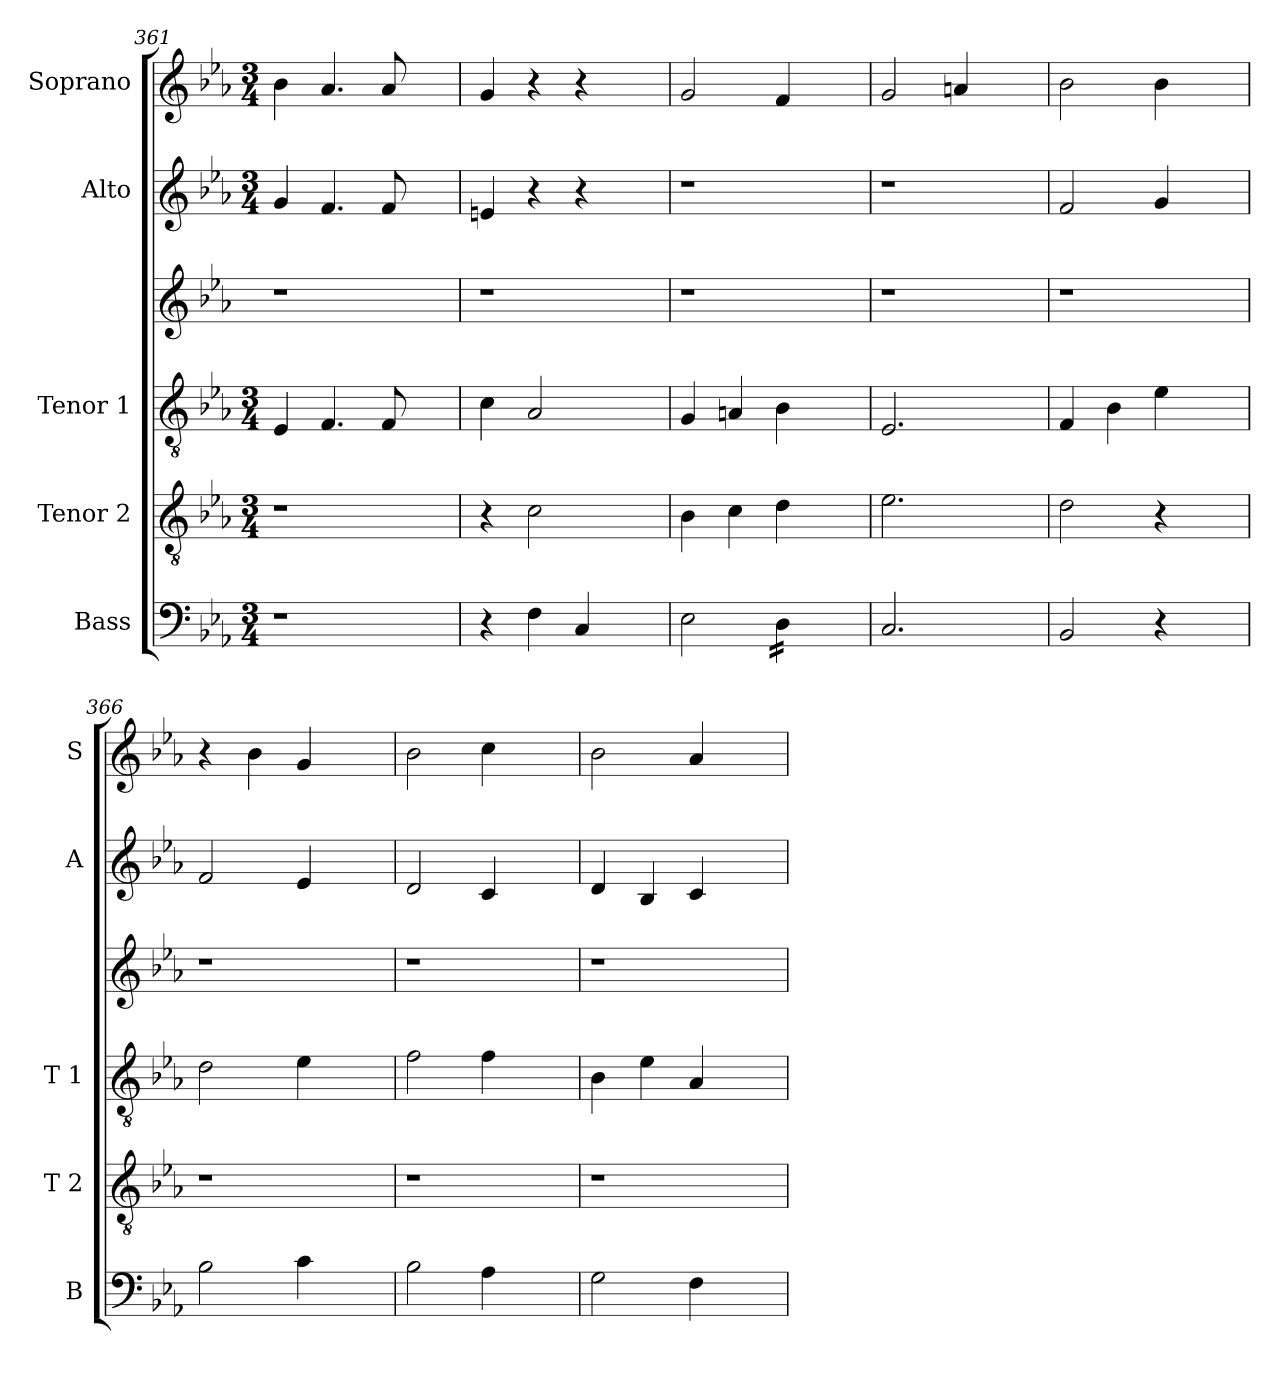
**kern	**kern	**kern	**kern	**kern	**kern
*part6	*part5	*part4	*part3	*part2	*part1
*staff6	*staff5	*staff4	*staff3	*staff2	*staff1
*I"Bass	*I"Tenor 2	*I"Tenor 1	*	*I"Alto	*I"Soprano
*I'B	*I'T 2	*I'T 1	*	*I'A	*I'S
*clefF4	*clefGv2	*clefGv2	*clefG2	*clefG2	*clefG2
*k[b-e-a-]	*k[b-e-a-]	*k[b-e-a-]	*k[b-e-a-]	*k[b-e-a-]	*k[b-e-a-]
*E-:	*E-:	*E-:	*E-:	*E-:	*E-:
*M3/4	*M3/4	*M3/4	*	*M3/4	*M3/4
=361	=361	=361	=361	=361	=361
!LO:N:vis=1	!LO:N:vis=1	!	!	!	!
2.r	2.r	4E-/	1r	4g/	4b-\
.	.	4.F/	.	4.f/	4.a-/
.	.	8F/	.	8f/	8a-/
4ryy	4ryy	4ryy	.	4ryy	4ryy
=362	=362	=362	=362	=362	=362
4r	4r	4c\	1r	4en/	4g/
4F\	2c\	2A-/	.	4r	4r
4C/	.	.	.	4r	4r
4ryy	4ryy	4ryy	.	4ryy	4ryy
=363	=363	=363	=363	=363	=363
!	!	!	!	!LO:N:vis=1	!
2E-\	4B-\	4G/	1r	2.r	2g/
.	4c\	4An/	.	.	.
*tremolo	*	*	*	*	*
16D\LL	4d\	4B-\	.	.	4f/
16D\	.	.	.	.	.
16D\	.	.	.	.	.
16D\JJ	.	.	.	.	.
*Xtremolo	*	*	*	*	*
4ryy	4ryy	4ryy	.	4ryy	4ryy
!!LO:LB:g=z
=364	=364	=364	=364	=364	=364
!	!	!	!	!LO:N:vis=1	!
2.C/	2.e-\	2.E-/	1r	2.r	2g/
.	.	.	.	.	4an/
4ryy	4ryy	4ryy	.	4ryy	4ryy
=365	=365	=365	=365	=365	=365
2BB-/	2d\	4F/	1r	2f/	2b-\
.	.	4B-\	.	.	.
4r	4r	4e-\	.	4g/	4b-\
4ryy	4ryy	4ryy	.	4ryy	4ryy
=366	=366	=366	=366	=366	=366
!	!LO:N:vis=1	!	!	!	!
2B-\	2.r	2d\	1r	2f/	4r
.	.	.	.	.	4b-\
4c\	.	4e-\	.	4e-/	4g/
4ryy	4ryy	4ryy	.	4ryy	4ryy
=367	=367	=367	=367	=367	=367
!	!LO:N:vis=1	!	!	!	!
2B-\	2.r	2f\	1r	2d/	2b-\
4A-\	.	4f\	.	4c/	4cc\
4ryy	4ryy	4ryy	.	4ryy	4ryy
=368	=368	=368	=368	=368	=368
!	!LO:N:vis=1	!	!	!	!
2G\	2.r	4B-\	1r	4d/	2b-\
.	.	4e-\	.	4B-/	.
4F\	.	4A-/	.	4c/	4a-/
4ryy	4ryy	4ryy	.	4ryy	4ryy
=	=	=	=	=	=
*-	*-	*-	*-	*-	*-
